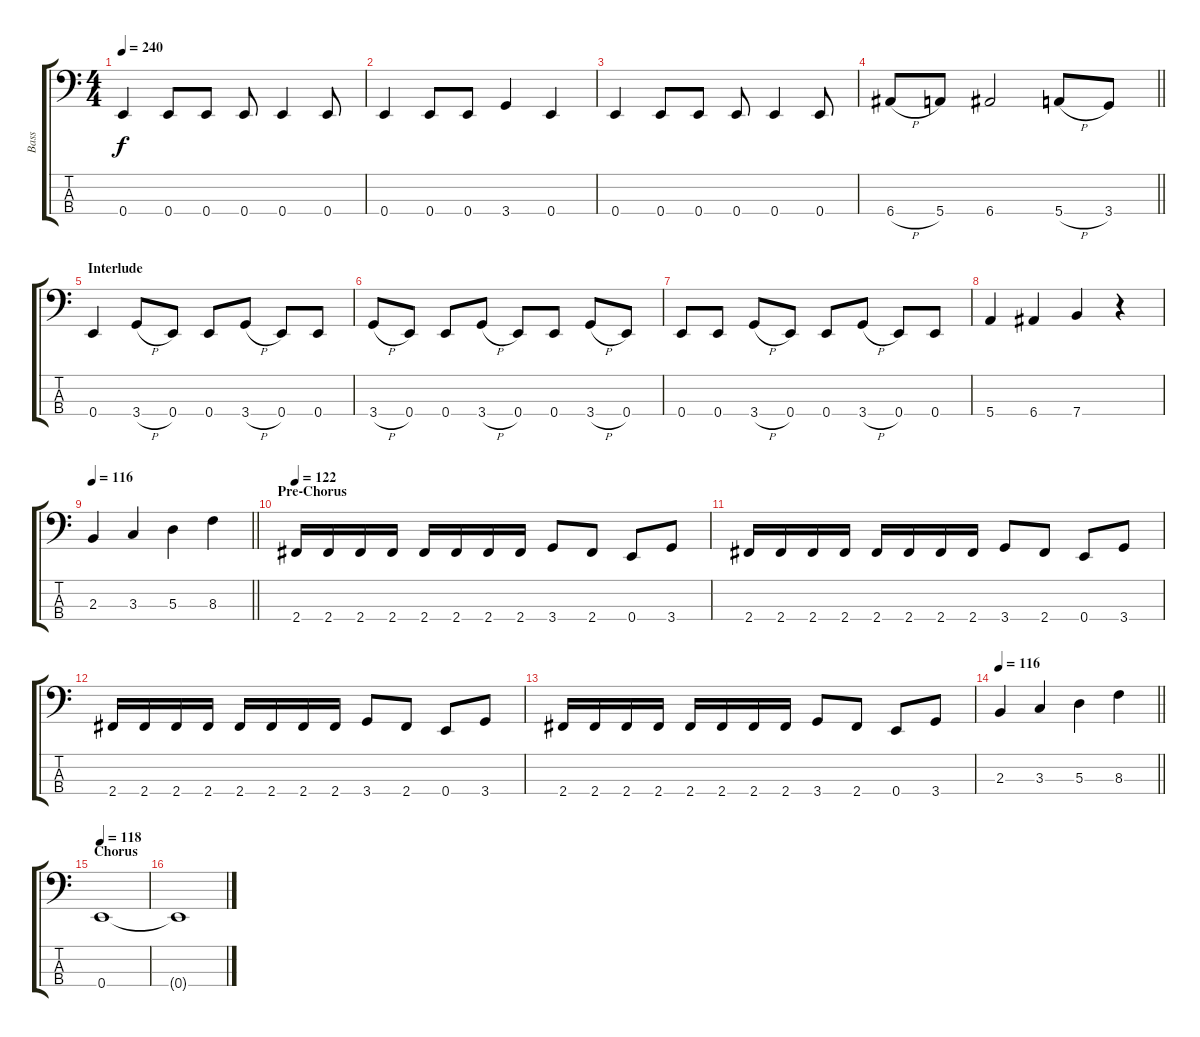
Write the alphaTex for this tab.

\track ("Bass" "Bass") {instrument electricbassfinger}
\staff {score tabs}
\tuning (G2 D2 A1 E1) {hide}
\ts (4 4)
\tempo 240
\clef f4
\ks c
0.4.4{dy f} 0.4.8 0.4.8 0.4.8 0.4.4 0.4.8 |
0.4.4 0.4.8 0.4.8 3.4.4 0.4.4 |
0.4.4 0.4.8 0.4.8 0.4.8 0.4.4 0.4.8 |
\barLineRight lightlight
6.4{h}.8 5.4.8 6.4.2 5.4{h}.8 3.4.8 |
\section ("" "Interlude")
0.4.4 3.4{h}.8 0.4.8 0.4.8 3.4{h}.8 0.4.8 0.4.8 |
3.4{h}.8 0.4.8 0.4.8 3.4{h}.8 0.4.8 0.4.8 3.4{h}.8 0.4.8 |
0.4.8 0.4.8 3.4{h}.8 0.4.8 0.4.8 3.4{h}.8 0.4.8 0.4.8 |
5.4.4 6.4.4 7.4.4 r.4 |
\tempo 116
\barLineRight lightlight
2.3.4 3.3.4 5.3.4 8.3.4 |
\section ("" "Pre-Chorus")
\tempo 122
2.4.16 2.4.16 2.4.16 2.4.16 2.4.16 2.4.16 2.4.16 2.4.16 3.4.8 2.4.8 0.4.8 3.4.8 |
2.4.16 2.4.16 2.4.16 2.4.16 2.4.16 2.4.16 2.4.16 2.4.16 3.4.8 2.4.8 0.4.8 3.4.8 |
2.4.16 2.4.16 2.4.16 2.4.16 2.4.16 2.4.16 2.4.16 2.4.16 3.4.8 2.4.8 0.4.8 3.4.8 |
2.4.16 2.4.16 2.4.16 2.4.16 2.4.16 2.4.16 2.4.16 2.4.16 3.4.8 2.4.8 0.4.8 3.4.8 |
\tempo 116
\barLineRight lightlight
2.3.4 3.3.4 5.3.4 8.3.4 |
\section ("" "Chorus")
\tempo 118
0.4.1 |
0.4{t}.1
